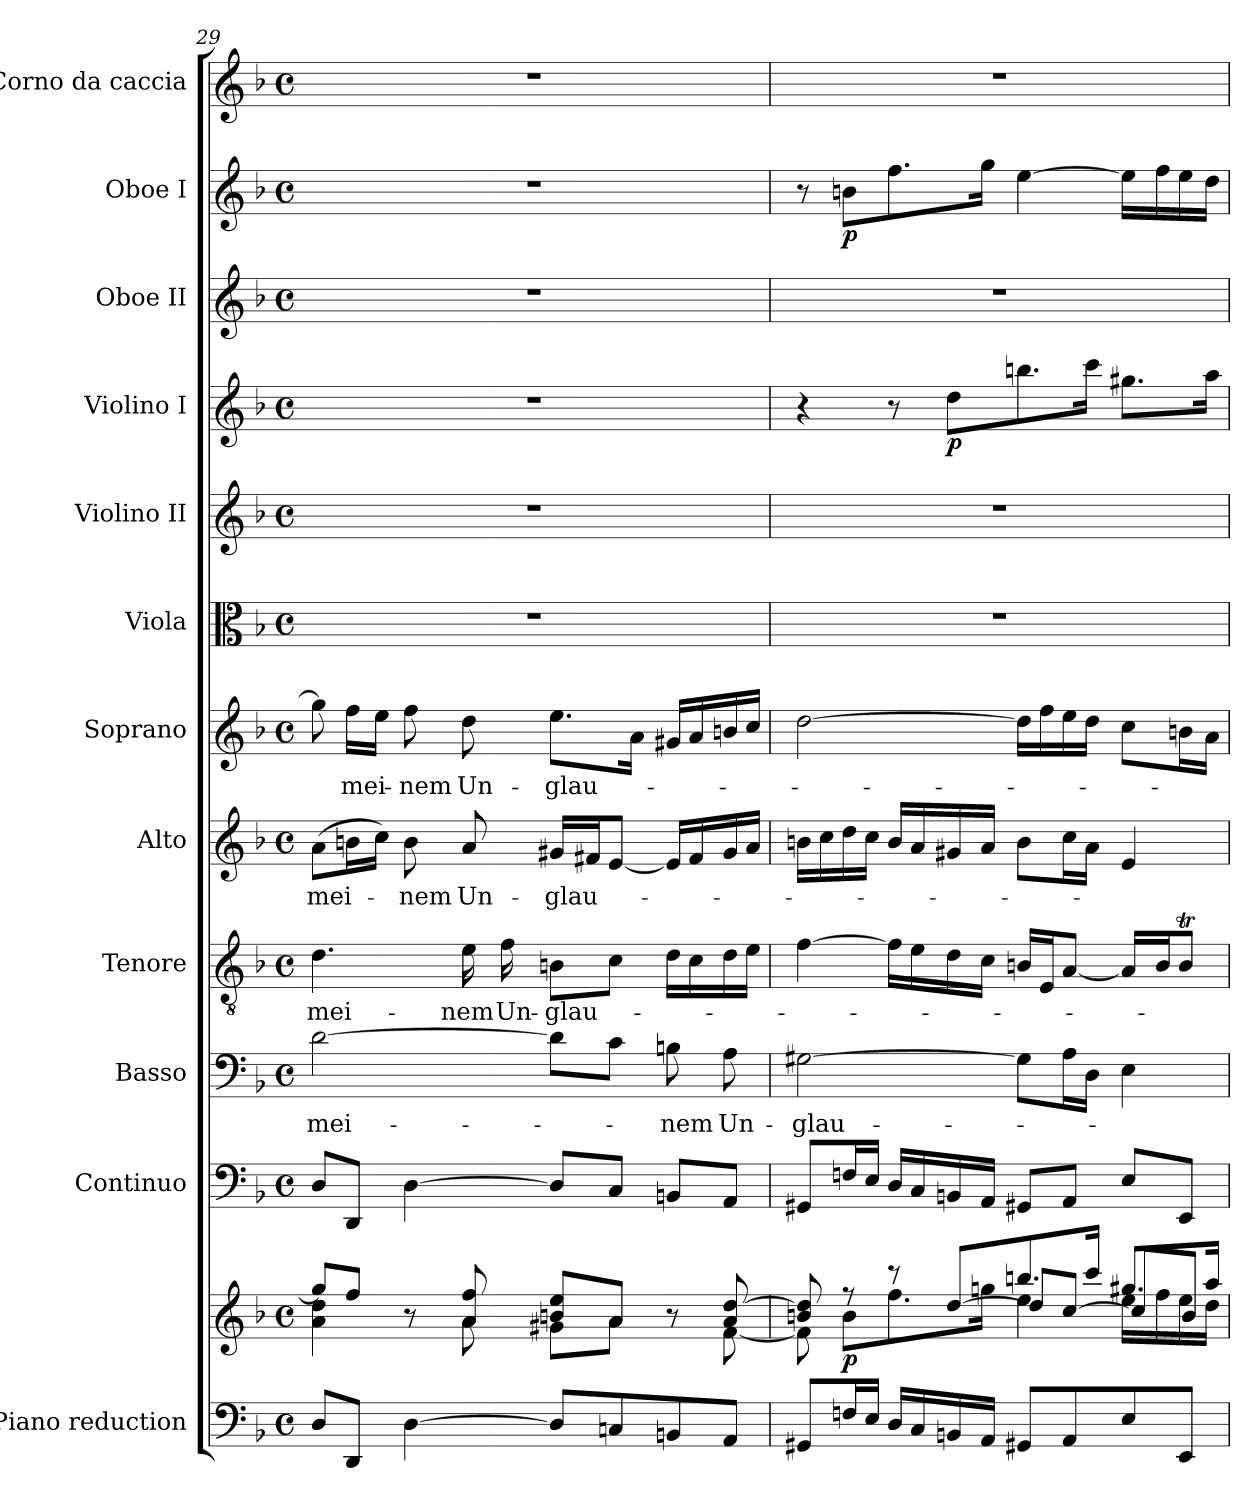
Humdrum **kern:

**kern	**kern	**dynam	**kern	**kern	**text	**kern	**text	**kern	**text	**kern	**text	**kern	**kern	**kern	**dynam	**kern	**kern	**dynam	**kern
*part12	*part12	*part12	*part11	*part10	*part10	*part9	*part9	*part8	*part8	*part7	*part7	*part6	*part5	*part4	*part4	*part3	*part2	*part2	*part1
*staff13	*staff12	*staff12/13	*staff11	*staff10	*staff10	*staff9	*staff9	*staff8	*staff8	*staff7	*staff7	*staff6	*staff5	*staff4	*staff4	*staff3	*staff2	*staff2	*staff1
*I"Piano reduction	*	*	*I"Continuo	*I"Basso	*	*I"Tenore	*	*I"Alto	*	*I"Soprano	*	*I"Viola	*I"Violino II	*I"Violino I	*	*I"Oboe II	*I"Oboe I	*	*I"Corno da caccia
*I'Pno	*	*	*	*	*	*	*	*	*	*	*	*I'Vla	*I'Vln	*I'Vln	*	*I'Ob	*I'Ob	*	*
*clefF4	*clefG2	*	*clefF4	*clefF4	*	*clefGv2	*	*clefG2	*	*clefG2	*	*clefC3	*clefG2	*clefG2	*	*clefG2	*clefG2	*	*clefG2
*	*	*	*	*	*	*	*	*	*	*	*	*	*	*	*	*	*	*	*ITrd7c12
*k[b-]	*k[b-]	*	*k[b-]	*k[b-]	*	*k[b-]	*	*k[b-]	*	*k[b-]	*	*k[b-]	*k[b-]	*k[b-]	*	*k[b-]	*k[b-]	*	*k[b-]
*M4/4	*M4/4	*	*M4/4	*M4/4	*	*M4/4	*	*M4/4	*	*M4/4	*	*M4/4	*M4/4	*M4/4	*	*M4/4	*M4/4	*	*M4/4
*met(c)	*met(c)	*	*met(c)	*met(c)	*	*met(c)	*	*met(c)	*	*met(c)	*	*met(c)	*met(c)	*met(c)	*	*met(c)	*met(c)	*	*met(c)
=29	=29	=29	=29	=29	=29	=29	=29	=29	=29	=29	=29	=29	=29	=29	=29	=29	=29	=29	=29
*	*^	*	*	*	*	*	*	*	*	*	*	*	*	*	*	*	*	*	*
!	!	!	!	!	!	!LO:LY:b	!	!LO:LY:b	!	!LO:LY:b	!	!	!	!	!	!	!	!	!	!
8D/L	8gg/L]	4a\ 4dd\	.	8D/L	[2d\	mei-	4.d\	mei-	(8a\L	-mei-	8gg\]	.	1r	1r	1r	.	1r	1r	.	1r
!	!	!	!	!	!	!	!	!	!	!	!	!LO:LY:b	!	!	!	!	!	!	!	!
8DD/J	8ff/J	.	.	8DD/J	.	.	.	.	16bn\L	.	16ff\LL	mei-	.	.	.	.	.	.	.	.
.	.	.	.	.	.	.	.	.	16cc\JJ)	.	16ee\JJ	.	.	.	.	.	.	.	.	.
!	!	!	!	!	!	!	!	!	!	!LO:LY:b	!	!LO:LY:b	!	!	!	!	!	!	!	!
[4D\	8r	8ryy	.	[4D\	.	.	.	.	8b\	-nem	8ff\	-nem	.	.	.	.	.	.	.	.
!	!	!	!	!	!	!	!	!LO:LY:b	!	!LO:LY:b	!	!LO:LY:b	!	!	!	!	!	!	!	!
.	8a/ 8ff/	8a\	.	.	.	.	16e\	-nem	8a/	Un-	8dd\	Un-	.	.	.	.	.	.	.	.
!	!	!	!	!	!	!	!	!LO:LY:b	!	!	!	!	!	!	!	!	!	!	!	!
.	.	.	.	.	.	.	16f\	Un-	.	.	.	.	.	.	.	.	.	.	.	.
!	!	!	!	!	!	!	!	!LO:LY:b	!	!LO:LY:b	!	!LO:LY:b	!	!	!	!	!	!	!	!
8D/L]	8bn/ 8ee/L	8g#X\L	.	8D/L]	8d\L]	.	8Bn\L	-glau-	16g#X/LL	-glau-	8.ee\L	-glau-	.	.	.	.	.	.	.	.
.	.	.	.	.	.	.	.	.	16f#X/J	.	.	.	.	.	.	.	.	.	.	.
8Cn/	8a/J	8a\J	.	8C/J	8c\J	.	8c\J	.	[8e/J	.	.	.	.	.	.	.	.	.	.	.
.	.	.	.	.	.	.	.	.	.	.	16a\Jk	.	.	.	.	.	.	.	.	.
!	!	!	!	!	!	!LO:LY:b	!	!	!	!	!	!	!	!	!	!	!	!	!	!
8BBn/	8r	8ryy	.	8BBn/L	8Bn\	-nem	16d\LL	.	16e/LL]	.	16g#X/LL	.	.	.	.	.	.	.	.	.
.	.	.	.	.	.	.	16c\	.	16f#/	.	16a/	.	.	.	.	.	.	.	.	.
!	!	!	!	!	!	!LO:LY:b	!	!	!	!	!	!	!	!	!	!	!	!	!	!
8AA/J	8a/ [8dd/	[8f\	.	8AA/J	8A\	Un-	16d\	.	16g#/	.	16bn/	.	.	.	.	.	.	.	.	.
.	.	.	.	.	.	.	16e\JJ	.	16a/JJ	.	16cc/JJ	.	.	.	.	.	.	.	.	.
!!LO:PB:g=z
=30	=30	=30	=30	=30	=30	=30	=30	=30	=30	=30	=30	=30	=30	=30	=30	=30	=30	=30	=30	=30
*	*	*^	*	*	*	*	*	*	*	*	*	*	*	*	*	*	*	*	*	*
!	!	!	!	!	!	!	!LO:LY:b	!	!	!	!	!	!	!	!	!	!	!	!	!	!
8GG#X/L	8bn/ 8dd/]	8f\]	4ryy	.	8GG#X/L	[2G#X\	-glau-	[4f\	.	16bn\LL	.	[2dd\	.	1r	1r	4r	.	1r	8r	.	1r
.	.	.	.	.	.	.	.	.	.	16cc\	.	.	.	.	.	.	.	.	.	.	.
!	!	!	!	!LO:DY:b	!	!	!	!	!	!	!	!	!	!	!	!	!	!	!	!LO:DY:b	!
16Fn/L	8r	8b\L	.	p	16Fn/L	.	.	.	.	16dd\	.	.	.	.	.	.	.	.	8bn\L	p	.
16E/JJ	.	.	.	.	16E/JJ	.	.	.	.	16cc\JJ	.	.	.	.	.	.	.	.	.	.	.
16D/LL	8r	8.ff\	4ryy	.	16D/LL	.	.	16f\LL]	.	16b/LL	.	.	.	.	.	8r	.	.	8.ff\	.	.
16C/	.	.	.	.	16C/	.	.	16e\	.	16a/	.	.	.	.	.	.	.	.	.	.	.
!	!	!	!	!	!	!	!	!	!	!	!	!	!	!	!	!	!LO:DY:b	!	!	!	!
16BBn/	[<8dd/L	.	.	.	16BBn/	.	.	16d\	.	16g#X/	.	.	.	.	.	8dd\L	p	.	.	.	.
16AA/JJ	.	16ggn\Jk	.	.	16AA/JJ	.	.	16c\JJ	.	16a/JJ	.	.	.	.	.	.	.	.	16gg\Jk	.	.
8GG#X/L	8.bbn/	4ee\	8dd/L]	.	8GG#X/L	8G#\L]	.	16Bn/LL	.	8b\L	.	16dd\LL]	.	.	.	8.bbn\	.	.	[4ee\	.	.
.	.	.	.	.	.	.	.	16E/J	.	.	.	16ff\	.	.	.	.	.	.	.	.	.
8AA/	.	.	[<8cc/J	.	8AA/J	16A\L	.	[8A/J	.	16cc\L	.	16ee\	.	.	.	.	.	.	.	.	.
.	16ccc/Jk	.	.	.	.	16D\JJ	.	.	.	16a\JJ	.	16dd\JJ	.	.	.	16ccc\Jk	.	.	.	.	.
8E/	8.gg#X/L	16ee\LL	8cc/L]	.	8E/L	4E\	.	16A/LL]	.	4e/	.	8cc\L	.	.	.	8.gg#X\L	.	.	16ee\LL]	.	.
.	.	16ff\	.	.	.	.	.	16B/J	.	.	.	.	.	.	.	.	.	.	16ff\	.	.
8EE/J	.	16ee\	8b/J	.	8EE/J	.	.	8Bt/J	.	.	.	16bn\L	.	.	.	.	.	.	16ee\	.	.
.	16aa/Jk	16dd\JJ	.	.	.	.	.	.	.	.	.	16a\JJ	.	.	.	16aa\Jk	.	.	16dd\JJ	.	.
*	*v	*v	*v	*	*	*	*	*	*	*	*	*	*	*	*	*	*	*	*	*	*
=	=	=	=	=	=	=	=	=	=	=	=	=	=	=	=	=	=	=	=
*-	*-	*-	*-	*-	*-	*-	*-	*-	*-	*-	*-	*-	*-	*-	*-	*-	*-	*-	*-
